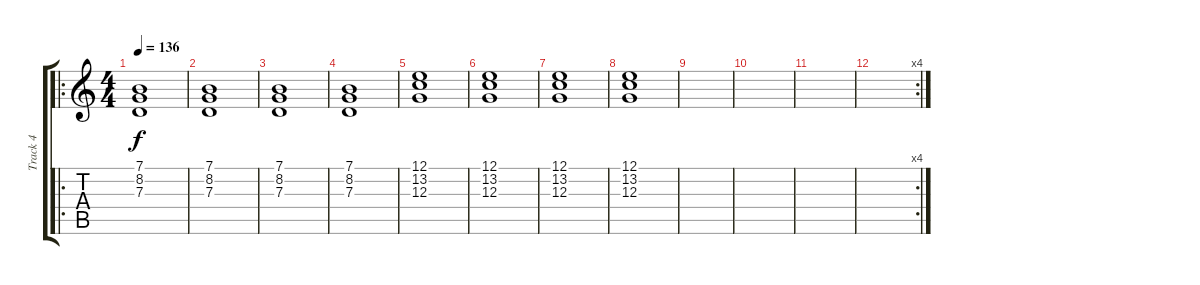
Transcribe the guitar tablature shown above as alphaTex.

\track ("Track 4" "Track 4") {instrument lead2sawtooth}
\staff {score tabs}
\tuning (E4 B3 G3 D3 A2 E2) {hide}
\ro
\ts (4 4)
\tempo 136
\clef g2
\ks c
(7.1 8.2 7.3).1{dy f} |
(7.1 8.2 7.3).1 |
(7.1 8.2 7.3).1 |
(7.1 8.2 7.3).1 |
(12.1 13.2 12.3).1 |
(12.1 13.2 12.3).1 |
(12.1 13.2 12.3).1 |
(12.1 13.2 12.3).1 |
|
|
|
\rc 4
